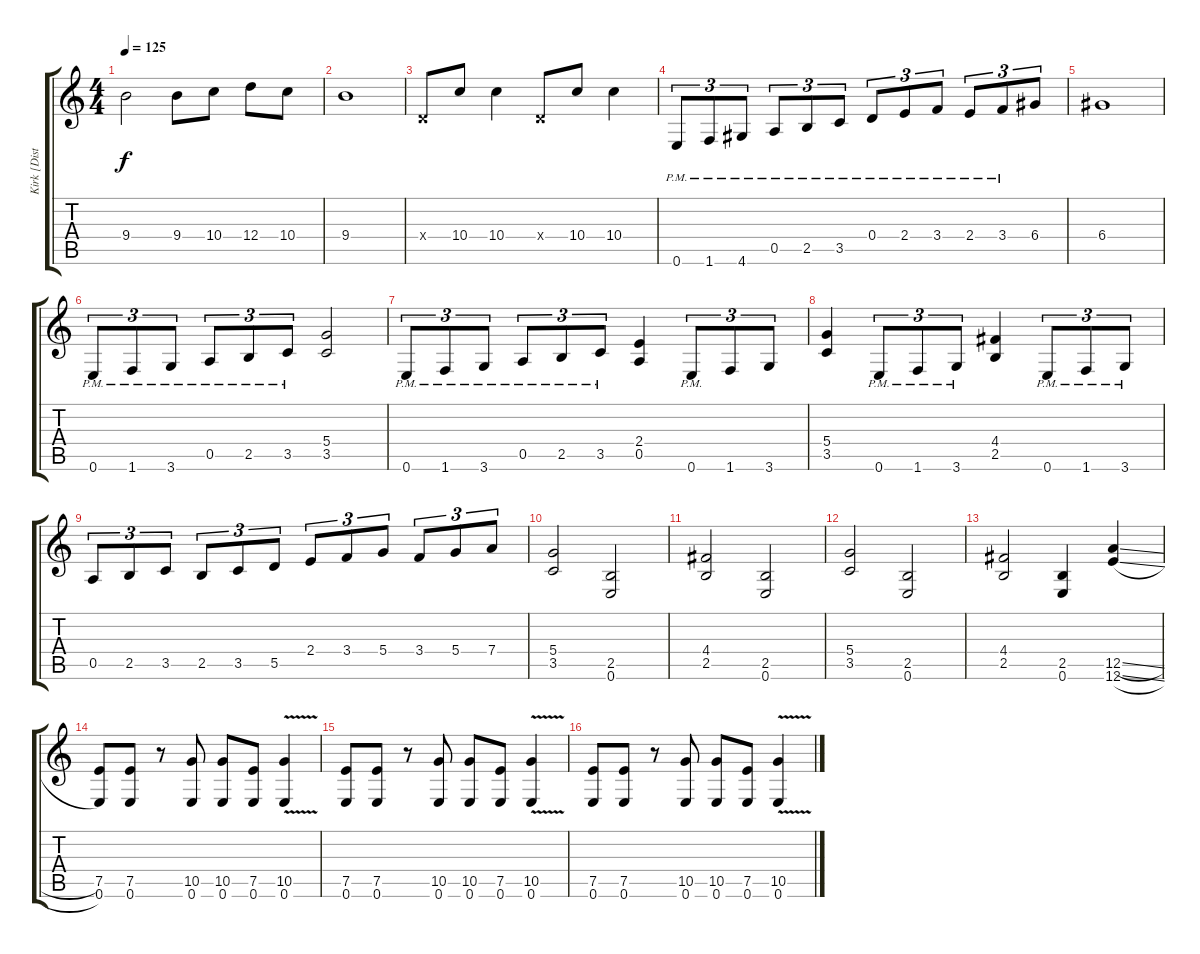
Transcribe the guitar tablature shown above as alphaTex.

\track ("Kirk [Distortion]" "Kirk [Dist") {instrument distortionguitar}
\staff {score tabs}
\tuning (E4 B3 G3 D3 A2 E2) {hide}
\ts (4 4)
\tempo 125
\clef g2
\ks c
9.4.2{dy f} 9.4.8 10.4.8 12.4.8 10.4.8 |
9.4.1 |
0.4{x}.8 10.4.8 10.4.4 0.4{x}.8 10.4.8 10.4.4 |
0.6{pm}.8{tu (3 2)} 1.6{pm}.8{tu (3 2)} 4.6{pm}.8{tu (3 2)} 0.5{pm}.8{tu (3 2)} 2.5{pm}.8{tu (3 2)} 3.5{pm}.8{tu (3 2)} 0.4{pm}.8{tu (3 2)} 2.4{pm}.8{tu (3 2)} 3.4{pm}.8{tu (3 2)} 2.4{pm}.8{tu (3 2)} 3.4{pm}.8{tu (3 2)} 6.4.8{tu (3 2)} |
6.4.1 |
0.6{pm}.8{tu (3 2)} 1.6{pm}.8{tu (3 2)} 3.6{pm}.8{tu (3 2)} 0.5{pm}.8{tu (3 2)} 2.5{pm}.8{tu (3 2)} 3.5{pm}.8{tu (3 2)} (5.4 3.5).2 |
0.6{pm}.8{tu (3 2)} 1.6{pm}.8{tu (3 2)} 3.6{pm}.8{tu (3 2)} 0.5{pm}.8{tu (3 2)} 2.5{pm}.8{tu (3 2)} 3.5{pm}.8{tu (3 2)} (2.4 0.5).4 0.6{pm}.8{tu (3 2)} 1.6.8{tu (3 2)} 3.6.8{tu (3 2)} |
(5.4 3.5).4 0.6{pm}.8{tu (3 2)} 1.6{pm}.8{tu (3 2)} 3.6{pm}.8{tu (3 2)} (4.4 2.5).4 0.6{pm}.8{tu (3 2)} 1.6{pm}.8{tu (3 2)} 3.6{pm}.8{tu (3 2)} |
0.5.8{tu (3 2)} 2.5.8{tu (3 2)} 3.5.8{tu (3 2)} 2.5.8{tu (3 2)} 3.5.8{tu (3 2)} 5.5.8{tu (3 2)} 2.4.8{tu (3 2)} 3.4.8{tu (3 2)} 5.4.8{tu (3 2)} 3.4.8{tu (3 2)} 5.4.8{tu (3 2)} 7.4.8{tu (3 2)} |
(5.4 3.5).2 (2.5 0.6).2 |
(4.4 2.5).2 (2.5 0.6).2 |
(5.4 3.5).2 (2.5 0.6).2 |
(4.4 2.5).2 (2.5 0.6).4 (12.5{sl} 12.6{sl}).4 |
(7.5 0.6).8 (7.5 0.6).8 r.8 (10.5 0.6).8 (10.5 0.6).8 (7.5 0.6).8 (10.5{v} 0.6).4 |
(7.5 0.6).8 (7.5 0.6).8 r.8 (10.5 0.6).8 (10.5 0.6).8 (7.5 0.6).8 (10.5{v} 0.6).4 |
(7.5 0.6).8 (7.5 0.6).8 r.8 (10.5 0.6).8 (10.5 0.6).8 (7.5 0.6).8 (10.5{v} 0.6).4
